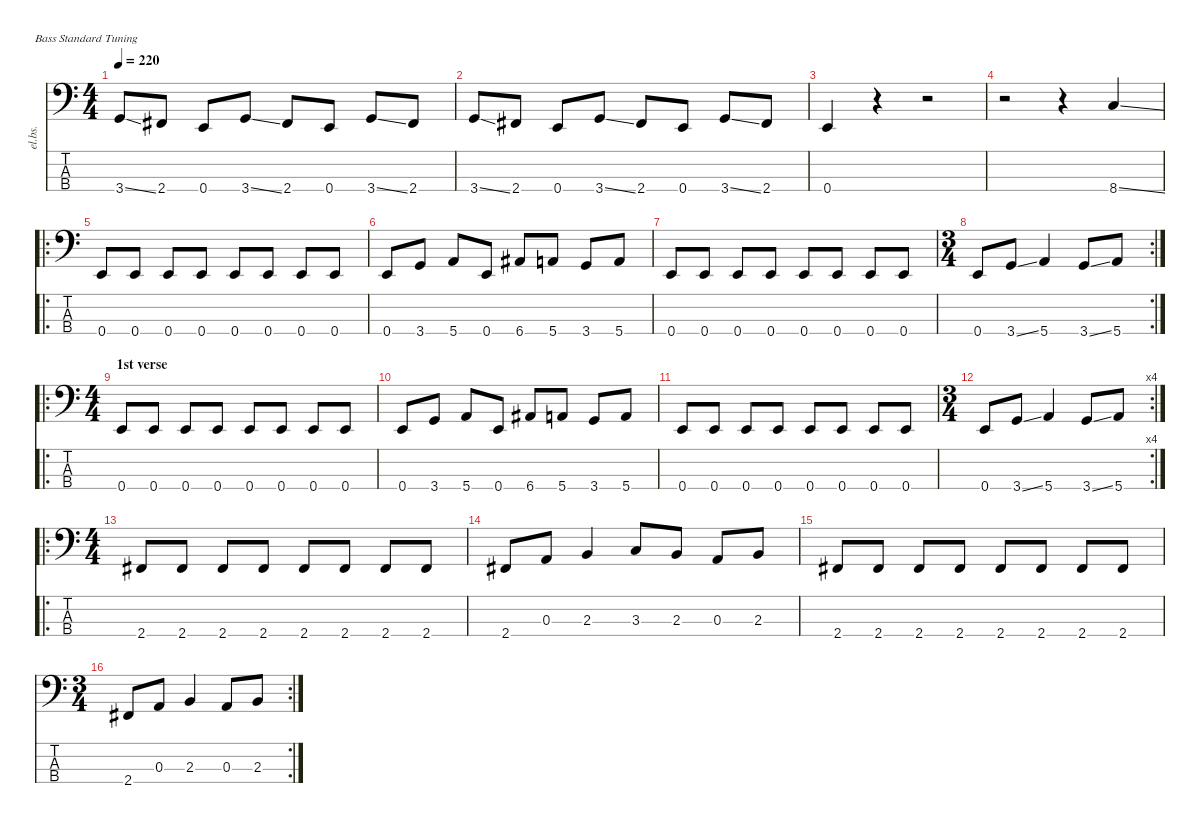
\defaultSystemsLayout 4
\hideDynamics
\bracketExtendMode nobrackets
\track ("Burton" "el.bs.") {instrument electricbassfinger}
\staff {score tabs}
\tuning (G2 D2 A1 E1)
\ts (4 4)
\tempo 220
\clef f4
\ks c
3.4{ss}.8{dy f} 2.4{acc #}.8 0.4.8 3.4{ss}.8 2.4{acc #}.8 0.4.8 3.4{ss}.8 2.4{acc #}.8 |
3.4{ss}.8 2.4{acc #}.8 0.4.8 3.4{ss}.8 2.4{acc #}.8 0.4.8 3.4{ss}.8 2.4{acc #}.8 |
0.4.4 r.4 r.2 |
r.2 r.4 8.4{ss}.4 |
\ro
0.4.8 0.4.8 0.4.8 0.4.8 0.4.8 0.4.8 0.4.8 0.4.8 |
0.4.8 3.4.8 5.4.8 0.4.8 6.4{acc #}.8 5.4.8 3.4.8 5.4.8 |
0.4.8 0.4.8 0.4.8 0.4.8 0.4.8 0.4.8 0.4.8 0.4.8 |
\rc 2
\ts (3 4)
0.4.8 3.4{ss}.8 5.4.4 3.4{ss}.8 5.4.8 |
\ro
\ts (4 4)
\section ("" "1st verse")
0.4.8 0.4.8 0.4.8 0.4.8 0.4.8 0.4.8 0.4.8 0.4.8 |
0.4.8 3.4.8 5.4.8 0.4.8 6.4{acc #}.8 5.4.8 3.4.8 5.4.8 |
0.4.8 0.4.8 0.4.8 0.4.8 0.4.8 0.4.8 0.4.8 0.4.8 |
\rc 4
\ts (3 4)
0.4.8 3.4{ss}.8 5.4.4 3.4{ss}.8 5.4.8 |
\ro
\ts (4 4)
2.4{acc #}.8 2.4{acc #}.8 2.4{acc #}.8 2.4{acc #}.8 2.4{acc #}.8 2.4{acc #}.8 2.4{acc #}.8 2.4{acc #}.8 |
2.4{acc #}.8 0.3.8 2.3.4 3.3.8 2.3.8 0.3.8 2.3.8 |
2.4{acc #}.8 2.4{acc #}.8 2.4{acc #}.8 2.4{acc #}.8 2.4{acc #}.8 2.4{acc #}.8 2.4{acc #}.8 2.4{acc #}.8 |
\rc 2
\ts (3 4)
2.4{acc #}.8 0.3.8 2.3.4 0.3.8 2.3.8
